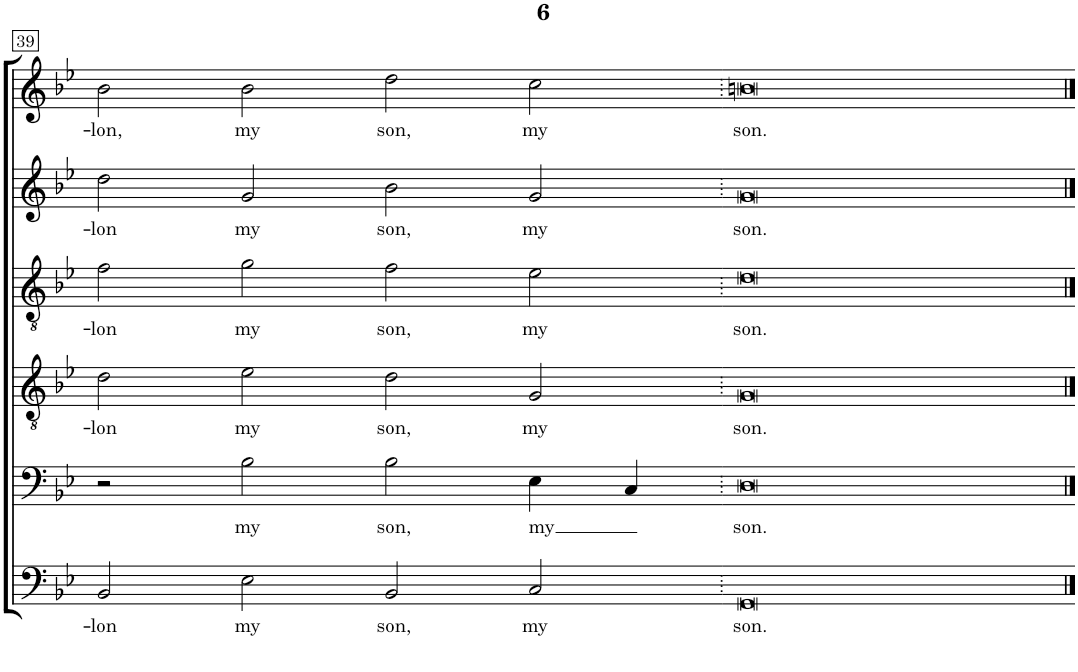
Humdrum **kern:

**kern	**text	**kern	**text	**kern	**text	**kern	**text	**kern	**text	**kern	**text
*part6	*part6	*part5	*part5	*part4	*part4	*part3	*part3	*part2	*part2	*part1	*part1
*staff6	*staff6	*staff5	*staff5	*staff4	*staff4	*staff3	*staff3	*staff2	*staff2	*staff1	*staff1
*I"Bassus II	*	*I"Bassus I	*	*I"Tenor	*	*I"Altus	*	*I"Superius II	*	*I"Superius I	*
!!LO:PB:g=z
*clefF4	*	*clefF4	*	*clefGv2	*	*clefGv2	*	*clefG2	*	*clefG2	*
*k[b-e-]	*	*k[b-e-]	*	*k[b-e-]	*	*k[b-e-]	*	*k[b-e-]	*	*k[b-e-]	*
*B-:	*	*B-:	*	*B-:	*	*B-:	*	*B-:	*	*B-:	*
*M4/2	*	*M4/2	*	*M4/2	*	*M4/2	*	*M4/2	*	*M4/2	*
=39	=39	=39	=39	=39	=39	=39	=39	=39	=39	=39	=39
!	!LO:LY:b	!	!	!	!LO:LY:b	!	!LO:LY:b	!	!LO:LY:b	!	!LO:LY:b
2BB-/	-lon	2r	.	2d\	-lon	2f\	-lon	2dd\	-lon	2b-\	-lon,
!	!LO:LY:b	!	!LO:LY:b	!	!LO:LY:b	!	!LO:LY:b	!	!LO:LY:b	!	!LO:LY:b
2E-\	my	2B-\	my	2e-\	my	2g\	my	2g/	my	2b-\	my
!	!LO:LY:b	!	!LO:LY:b	!	!LO:LY:b	!	!LO:LY:b	!	!LO:LY:b	!	!LO:LY:b
2BB-/	son,	2B-\	son,	2d\	son,	2f\	son,	2b-\	son,	2dd\	son,
!	!LO:LY:b	!	!LO:LY:b	!	!LO:LY:b	!	!LO:LY:b	!	!LO:LY:b	!	!LO:LY:b
2C/	my	4E-\	my	2G/	my	2e-\	my	2g/	my	2cc\	my
.	.	4C/	.	.	.	.	.	.	.	.	.
=40.	=40.	=40.	=40.	=40.	=40.	=40.	=40.	=40.	=40.	=40.	=40.
!	!LO:LY:b	!	!LO:LY:b	!	!LO:LY:b	!	!LO:LY:b	!	!LO:LY:b	!	!LO:LY:b
0GG	son.	0D	son.	0G	son.	0d	son.	0g	son.	0bn	son.
==	==	==	==	==	==	==	==	==	==	==	==
*-	*-	*-	*-	*-	*-	*-	*-	*-	*-	*-	*-
